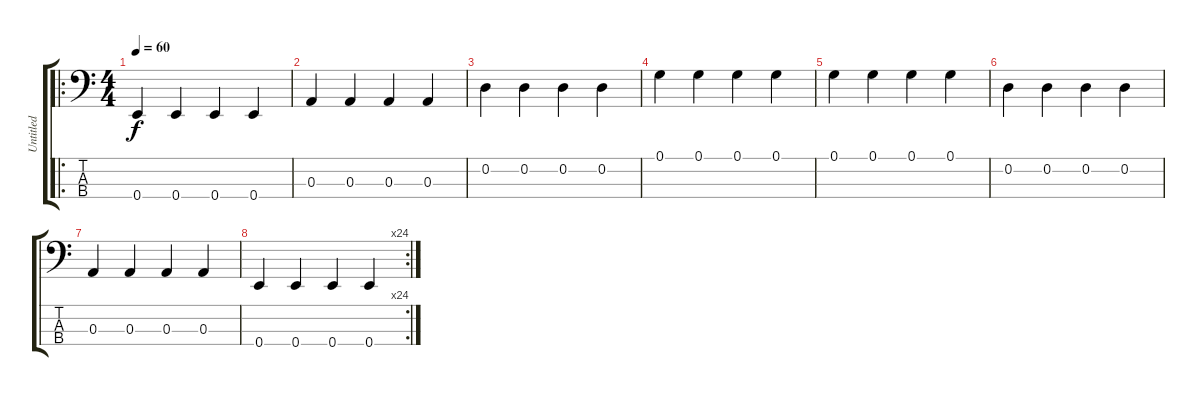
\track ("Untitled" "Untitled") {instrument electricbassfinger}
\staff {score tabs}
\tuning (G2 D2 A1 E1) {hide}
\ro
\ts (4 4)
\tempo 60
\clef f4
\ks c
0.4.4{dy f instrument electricbassfinger} 0.4.4 0.4.4 0.4.4 |
0.3.4 0.3.4 0.3.4 0.3.4 |
0.2.4 0.2.4 0.2.4 0.2.4 |
0.1.4 0.1.4 0.1.4 0.1.4 |
0.1.4 0.1.4 0.1.4 0.1.4 |
0.2.4 0.2.4 0.2.4 0.2.4 |
0.3.4 0.3.4 0.3.4 0.3.4 |
\rc 24
0.4.4 0.4.4 0.4.4 0.4.4
